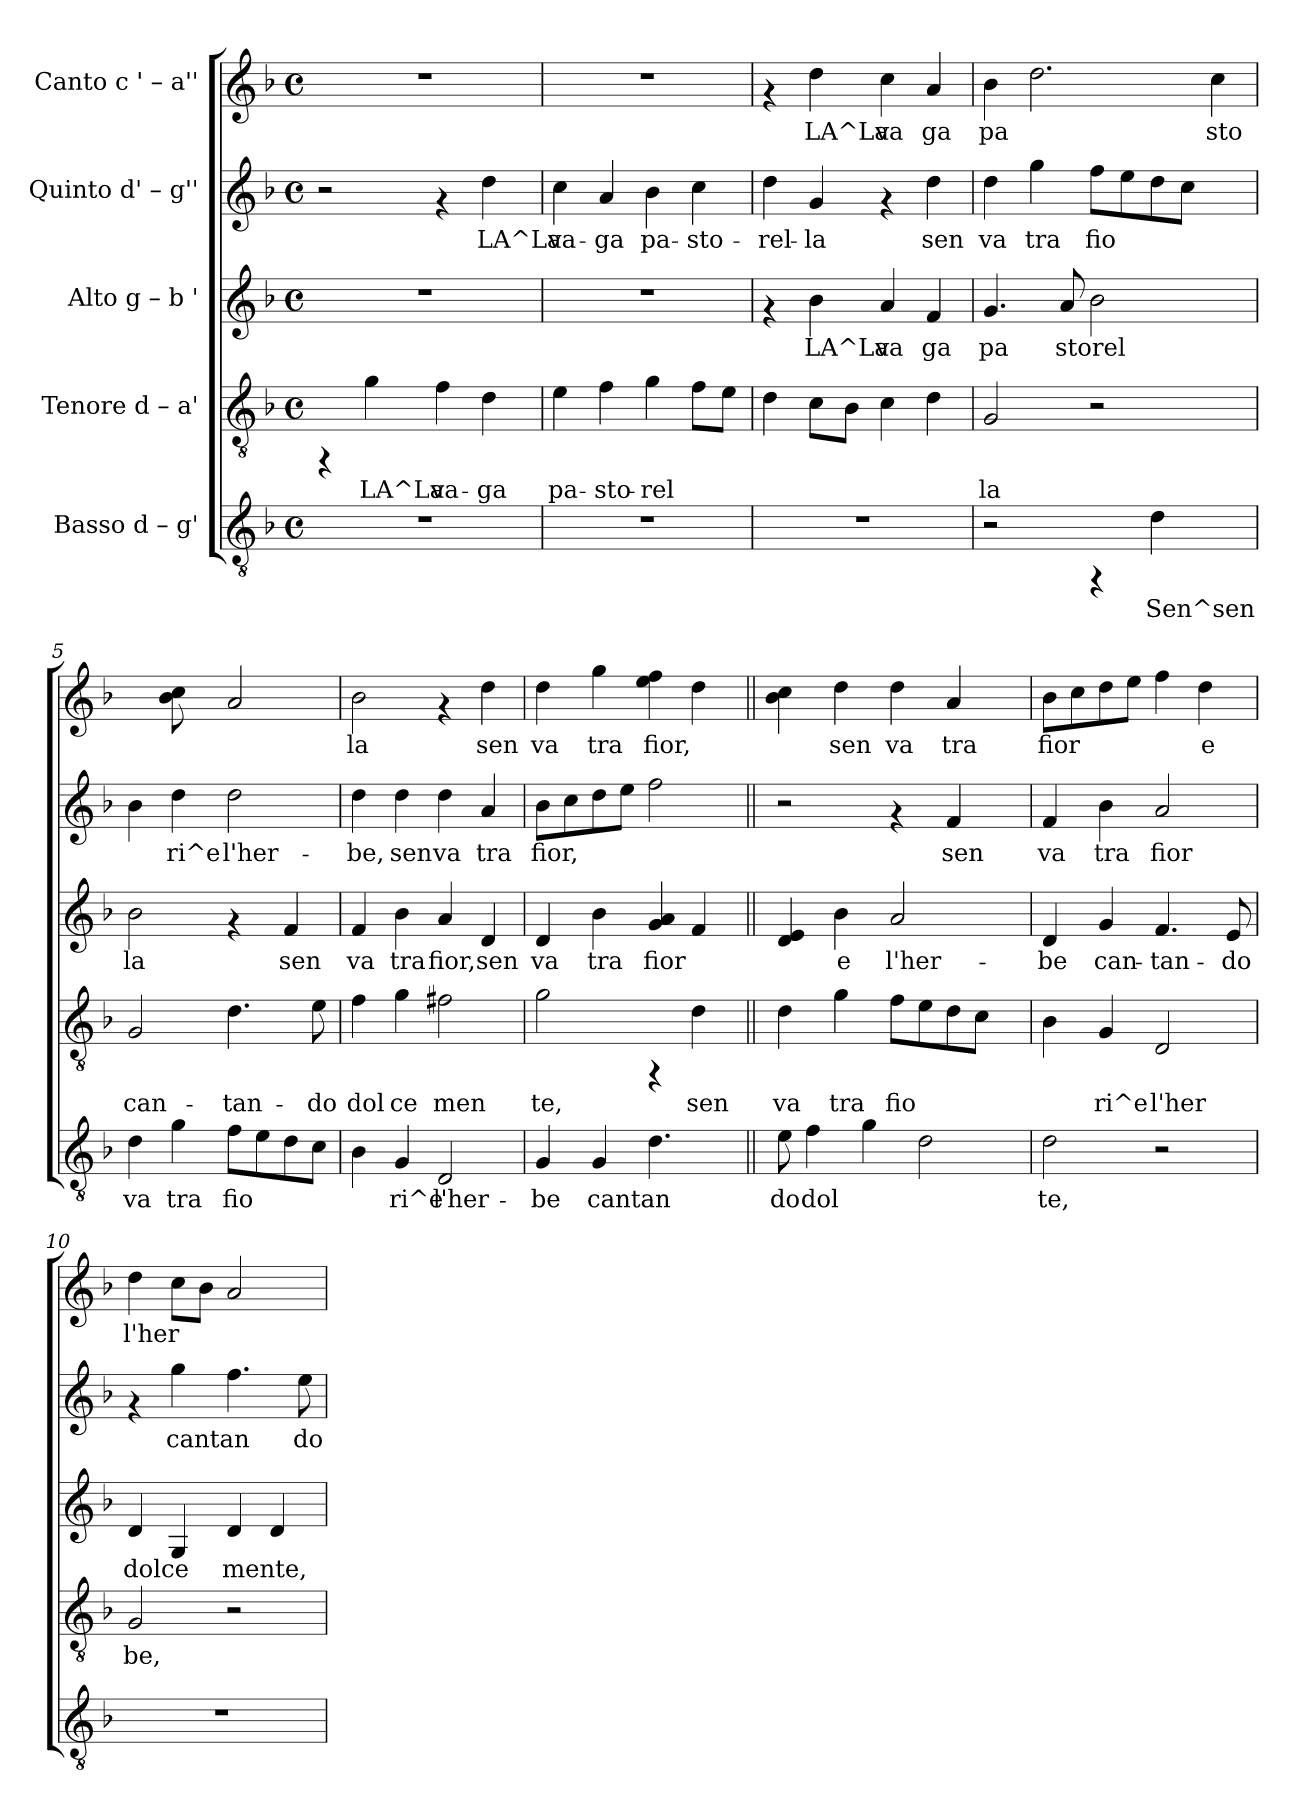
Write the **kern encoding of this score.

**kern	**text	**kern	**text	**kern	**text	**kern	**text	**kern	**text
*part5	*part5	*part4	*part4	*part3	*part3	*part2	*part2	*part1	*part1
*staff5	*staff5	*staff4	*staff4	*staff3	*staff3	*staff2	*staff2	*staff1	*staff1
*I"Basso  d – g'	*	*I"Tenore  d – a'	*	*I"Alto  g – b '	*	*I"Quinto  d' – g''	*	*I"Canto  c ' – a''	*
!!LO:PB:g=z
*stria5	*	*stria5	*	*stria5	*	*stria5	*	*stria5	*
*clefGv2	*	*clefGv2	*	*clefG2	*	*clefG2	*	*clefG2	*
*k[b-]	*	*k[b-]	*	*k[b-]	*	*k[b-]	*	*k[b-]	*
*F:	*	*F:	*	*F:	*	*F:	*	*F:	*
*M4/4	*	*M4/4	*	*M4/4	*	*M4/4	*	*M4/4	*
*met(c)	*	*met(c)	*	*met(c)	*	*met(c)	*	*met(c)	*
=1	=1	=1	=1	=1	=1	=1	=1	=1	=1
1r	.	4rFF	.	1r	.	2r	.	1r	.
!	!	!	!LO:LY:b:rj	!	!	!	!	!	!
.	.	4g\	LA^La	.	.	.	.	.	.
!	!	!	!LO:LY:b:rj	!	!	!	!	!	!
.	.	4f\	va-	.	.	4rf	.	.	.
!	!	!	!LO:LY:b:rj	!	!	!	!LO:LY:b:rj	!	!
.	.	4d\	-ga	.	.	4dd\	LA^La	.	.
=2	=2	=2	=2	=2	=2	=2	=2	=2	=2
!	!	!	!LO:LY:b:rj	!	!	!	!LO:LY:b:rj	!	!
1r	.	4e\	pa-	1r	.	4cc\	va-	1r	.
!	!	!	!LO:LY:b:rj	!	!	!	!LO:LY:b:rj	!	!
.	.	4f\	-sto-	.	.	4a/	-ga	.	.
!	!	!	!LO:LY:b:rj	!	!	!	!LO:LY:b:rj	!	!
.	.	4g\	-rel-	.	.	4b-\	pa-	.	.
!	!	!	!LO:LY:b:rj	!	!	!	!LO:LY:b:rj	!	!
.	.	8f\L	--	.	.	4cc\	-sto-	.	.
!	!	!	!LO:LY:b:rj	!	!	!	!	!	!
.	.	8e\J	--	.	.	.	.	.	.
=3	=3	=3	=3	=3	=3	=3	=3	=3	=3
!	!	!	!LO:LY:b:rj	!	!	!	!LO:LY:b:rj	!	!
1r	.	4d\	--	4rf	.	4dd\	-rel-	4rf	.
!	!	!	!LO:LY:b:rj	!	!LO:LY:b:rj	!	!LO:LY:b:rj	!	!LO:LY:b:rj
.	.	8c\L	--	4b-\	LA^La	4g/	-la	4dd\	LA^La
!	!	!	!LO:LY:b:rj	!	!	!	!	!	!
.	.	8B-\J	--	.	.	.	.	.	.
!	!	!	!LO:LY:b:rj	!	!LO:LY:b:rj	!	!	!	!LO:LY:b:rj
.	.	4c\	--	4a/	va	4rf	.	4cc\	va
!	!	!	!LO:LY:b:rj	!	!LO:LY:b:rj	!	!LO:LY:b:rj	!	!LO:LY:b:rj
.	.	4d\	--	4f/	ga	4dd\	sen	4a/	ga
=4	=4	=4	=4	=4	=4	=4	=4	=4	=4
!	!	!	!LO:LY:b:rj	!	!LO:LY:b:rj	!	!LO:LY:b:rj	!	!LO:LY:b:rj
2r	.	2G/	-la	4.g/	pa	4dd\	va	4b-\	pa
!	!	!	!	!	!	!	!LO:LY:b:rj	!	!
.	.	.	.	.	.	4gg\	tra	2.dd\	.
!	!	!	!	!	!LO:LY:b:rj	!	!	!	!
.	.	.	.	8a/	storel	.	.	.	.
!	!	!	!	!	!LO:LY:b:rj	!	!LO:LY:b:rj	!	!
4rFF	.	2r	.	2b-\	.	8ff\L	fio-	.	.
!	!	!	!	!	!	!	!LO:LY:b:rj	!	!
.	.	.	.	.	.	8ee\	--	.	.
!	!LO:LY:b:rj	!	!	!	!	!	!LO:LY:b:rj	!	!
4d\	Sen^sen	.	.	.	.	8dd\	--	.	.
!	!	!	!	!	!	!	!LO:LY:b:rj	!	!
.	.	.	.	.	.	8cc\J	--	.	.
!	!	!	!	!	!	!	!	!	!LO:LY:b:rj
4ryy	.	4ryy	.	4ryy	.	4ryy	.	4cc\	sto
=5	=5	=5	=5	=5	=5	=5	=5	=5	=5
!	!LO:LY:b:rj	!	!LO:LY:b:rj	!	!LO:LY:b:rj	!	!LO:LY:b:rj	!	!
4d\	va	2G/	can-	2b-\	la	4b-\	--	4ryy	.
!	!LO:LY:b:rj	!	!	!	!	!	!LO:LY:b:rj	!	!LO:LY:b:rj
4g\	tra	.	.	.	.	4dd\	-ri^e	8cc\ 8b-\	.
.	.	.	.	.	.	.	.	8ryy	.
!	!LO:LY:b:rj	!	!LO:LY:b:rj	!	!	!	!LO:LY:b:rj	!	!LO:LY:b:rj
8f\L	fio	4.d\	-tan-	4rf	.	2dd\	l'her-	2a/	.
!	!LO:LY:b:rj	!	!	!	!	!	!	!	!
8e\	.	.	.	.	.	.	.	.	.
!	!LO:LY:b:rj	!	!	!	!LO:LY:b:rj	!	!	!	!
8d\	.	.	.	4f/	sen	.	.	.	.
!	!LO:LY:b:rj	!	!LO:LY:b:rj	!	!	!	!	!	!
8c\J	.	8e\	-do	.	.	.	.	.	.
!!LO:PB:g=z
=6	=6	=6	=6	=6	=6	=6	=6	=6	=6
!	!LO:LY:b:rj	!	!LO:LY:b:rj	!	!LO:LY:b:rj	!	!LO:LY:b:rj	!	!LO:LY:b:rj
4B-\	.	4f\	dol	4f/	va	4dd\	-be,	2b-\	la
!	!LO:LY:b:rj	!	!LO:LY:b:rj	!	!LO:LY:b:rj	!	!LO:LY:b:rj	!	!
4G/	ri^e	4g\	ce	4b-\	tra	4dd\	sen	.	.
!	!LO:LY:b:rj	!	!LO:LY:b:rj	!	!LO:LY:b:rj	!	!LO:LY:b:rj	!	!
2D/	l'her-	2f#X\	men	4a/	fior,	4dd\	va	4rf	.
!	!	!	!	!	!LO:LY:b:rj	!	!LO:LY:b:rj	!	!LO:LY:b:rj
.	.	.	.	4d/	sen	4a/	tra	4dd\	sen
=7	=7	=7	=7	=7	=7	=7	=7	=7	=7
!	!LO:LY:b:rj	!	!LO:LY:b:rj	!	!LO:LY:b:rj	!	!LO:LY:b:rj	!	!LO:LY:b:rj
4G/	-be	2g\	te,	4d/	va	8b-\L	fior,	4dd\	va
!	!	!	!	!	!	!	!LO:LY:b:rj	!	!
.	.	.	.	.	.	8cc\	.	.	.
!	!LO:LY:b:rj	!	!	!	!LO:LY:b:rj	!	!LO:LY:b:rj	!	!LO:LY:b:rj
4G/	cantan-	.	.	4b-\	tra	8dd\	.	4gg\	tra
!	!	!	!	!	!	!	!LO:LY:b:rj	!	!
.	.	.	.	.	.	8ee\J	.	.	.
!	!LO:LY:b:rj	!	!	!	!LO:LY:b:rj	!	!LO:LY:b:rj	!	!LO:LY:b:rj
4.d\	--	4rFF	.	4a/ 4g/	fior	2ff\	.	4ff\ 4ee\	fior,
!	!	!	!LO:LY:b:rj	!	!LO:LY:b:rj	!	!	!	!LO:LY:b:rj
.	.	4d\	sen	4f/	.	.	.	4dd\	.
8ryy	.	.	.	.	.	.	.	.	.
=8||	=8||	=8||	=8||	=8||	=8||	=8||	=8||	=8||	=8||
!	!LO:LY:b:rj	!	!LO:LY:b:rj	!	!LO:LY:b:rj	!	!	!	!LO:LY:b:rj
8e\	-do	4d\	va	4e/ 4d/	.	2r	.	4cc\ 4b-\	.
!	!LO:LY:b:rj	!	!	!	!	!	!	!	!
4f\	dol-	.	.	.	.	.	.	.	.
!	!	!	!LO:LY:b:rj	!	!LO:LY:b:rj	!	!	!	!LO:LY:b:rj
.	.	4g\	tra	4b-\	e	.	.	4dd\	sen
4g\	.	.	.	.	.	.	.	.	.
!	!	!	!LO:LY:b:rj	!	!LO:LY:b:rj	!	!	!	!LO:LY:b:rj
.	.	8f\L	fio	2a/	l'her-	4rf	.	4dd\	va
!	!LO:LY:b:rj	!	!LO:LY:b:rj	!	!	!	!	!	!
2d\	--	8e\	.	.	.	.	.	.	.
!	!	!	!LO:LY:b:rj	!	!	!	!LO:LY:b:rj	!	!LO:LY:b:rj
.	.	8d\	.	.	.	4f/	sen	4a/	tra
!	!	!	!LO:LY:b:rj	!	!	!	!	!	!
.	.	8c\J	.	.	.	.	.	.	.
.	.	8ryy	.	8ryy	.	8ryy	.	8ryy	.
=9	=9	=9	=9	=9	=9	=9	=9	=9	=9
!	!LO:LY:b:rj	!	!LO:LY:b:rj	!	!LO:LY:b:rj	!	!LO:LY:b:rj	!	!LO:LY:b:rj
2d\	-te,	4B-\	.	4d/	-be	4f/	va	8b-\L	fior
!	!	!	!	!	!	!	!	!	!LO:LY:b:rj
.	.	.	.	.	.	.	.	8cc\	.
!	!	!	!LO:LY:b:rj	!	!LO:LY:b:rj	!	!LO:LY:b:rj	!	!LO:LY:b:rj
.	.	4G/	ri^e	4g/	can-	4b-\	tra	8dd\	.
!	!	!	!	!	!	!	!	!	!LO:LY:b:rj
.	.	.	.	.	.	.	.	8ee\J	.
!	!	!	!LO:LY:b:rj	!	!LO:LY:b:rj	!	!LO:LY:b:rj	!	!LO:LY:b:rj
2r	.	2D/	l'her	4.f/	-tan-	2a/	fior	4ff\	.
!	!	!	!	!	!	!	!	!	!LO:LY:b:rj
.	.	.	.	.	.	.	.	4dd\	e
!	!	!	!	!	!LO:LY:b:rj	!	!	!	!
.	.	.	.	8e/	-do	.	.	.	.
=10	=10	=10	=10	=10	=10	=10	=10	=10	=10
!	!	!	!LO:LY:b:rj	!	!LO:LY:b:rj	!	!	!	!LO:LY:b:rj
1r	.	2G/	be,	4d/	dolce-	4rf	.	4dd\	l'her
!	!	!	!	!	!LO:LY:b:rj	!	!LO:LY:b:rj	!	!LO:LY:b:rj
.	.	.	.	4G/	--	4gg\	cantan	8cc\L	.
!	!	!	!	!	!	!	!	!	!LO:LY:b:rj
.	.	.	.	.	.	.	.	8b-\J	.
!	!	!	!	!	!LO:LY:b:rj	!	!LO:LY:b:rj	!	!LO:LY:b:rj
.	.	2r	.	4d/	-mente,	4.ff\	.	2a/	.
!	!	!	!	!	!LO:LY:b:rj	!	!	!	!
.	.	.	.	4d/	.	.	.	.	.
!	!	!	!	!	!	!	!LO:LY:b:rj	!	!
.	.	.	.	.	.	8ee\	do	.	.
=	=	=	=	=	=	=	=	=	=
*-	*-	*-	*-	*-	*-	*-	*-	*-	*-
